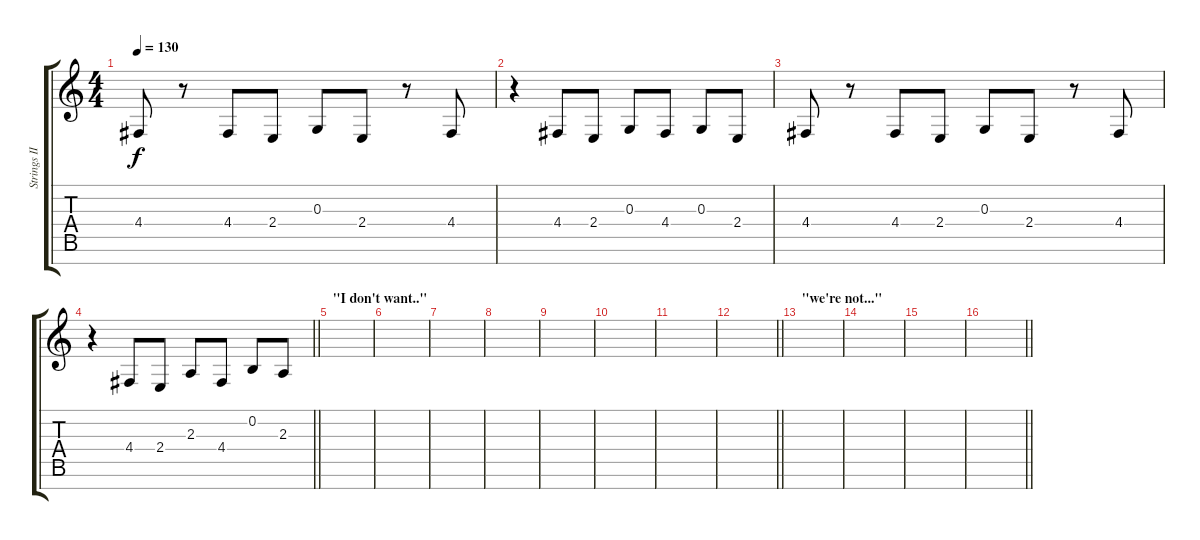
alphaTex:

\track ("Strings II" "Strings II") {instrument stringensemble1}
\staff {score tabs}
\tuning (E4 B3 G3 D3 A2 E2 B1) {hide}
\ts (4 4)
\tempo 130
\clef g2
\ks c
4.4.8{dy f} r.8 4.4.8 2.4.8 0.3.8 2.4.8 r.8 4.4.8 |
r.4 4.4.8 2.4.8 0.3.8 4.4.8 0.3.8 2.4.8 |
4.4.8 r.8 4.4.8 2.4.8 0.3.8 2.4.8 r.8 4.4.8 |
\barLineRight lightlight
r.4 4.4.8 2.4.8 2.3.8 4.4.8 0.2.8 2.3.8 |
\section ("" "\"I don't want..\"")
|
|
|
|
|
|
|
\barLineRight lightlight
|
\section ("" "\"we're not...\"")
|
|
|
\barLineRight lightlight
